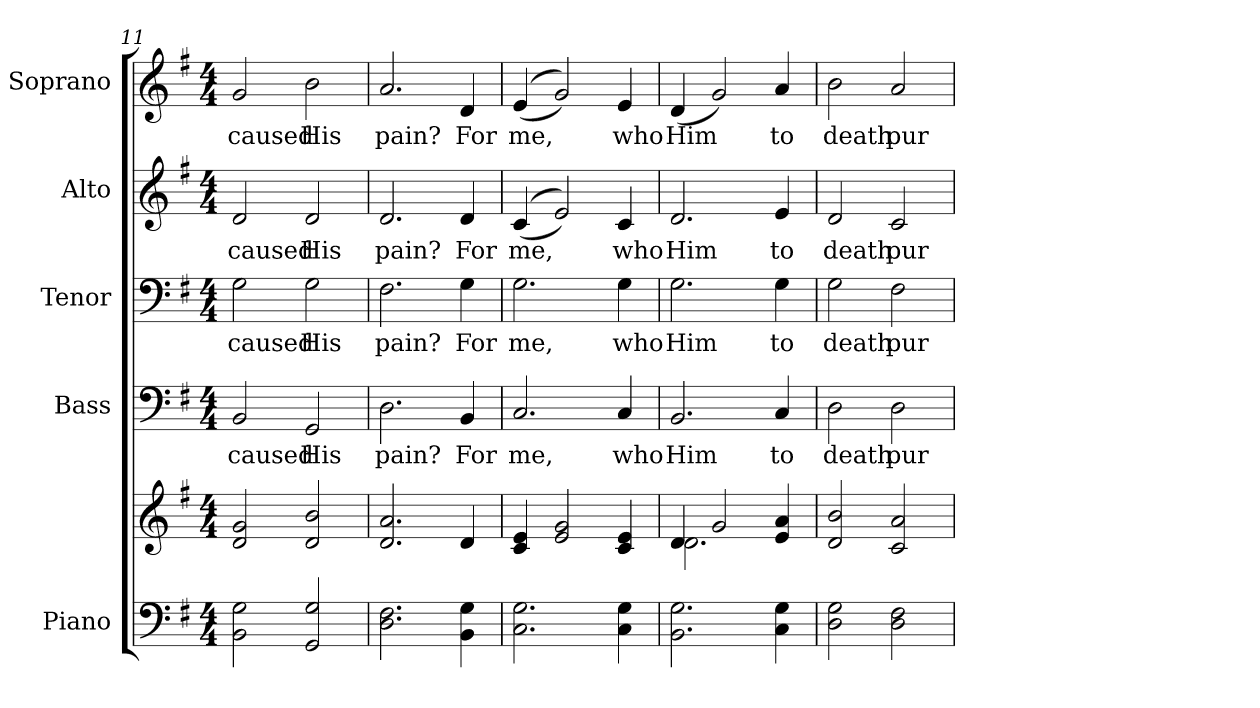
**kern	**kern	**kern	**text	**kern	**text	**kern	**text	**kern	**text
*part5	*part5	*part4	*part4	*part3	*part3	*part2	*part2	*part1	*part1
*staff6	*staff5	*staff4	*staff4	*staff3	*staff3	*staff2	*staff2	*staff1	*staff1
*I"Piano	*	*I"Bass	*	*I"Tenor	*	*I"Alto	*	*I"Soprano	*
*I'Pno.	*	*I'B.	*	*I'T.	*	*I'A.	*	*I'S.	*
*clefF4	*clefG2	*clefF4	*	*clefF4	*	*clefG2	*	*clefG2	*
*k[f#]	*k[f#]	*k[f#]	*	*k[f#]	*	*k[f#]	*	*k[f#]	*
*G:	*G:	*G:	*	*G:	*	*G:	*	*G:	*
*M4/4	*M4/4	*M4/4	*	*M4/4	*	*M4/4	*	*M4/4	*
=11	=11	=11	=11	=11	=11	=11	=11	=11	=11
!	!	!	!LO:LY:b:color=#000000	!	!	!	!	!	!
!	!	!	!	!	!LO:LY:b:color=#000000	!	!	!	!
!	!	!	!	!	!	!	!LO:LY:b:color=#000000	!	!
!	!	!	!	!	!	!	!	!	!LO:LY:b:color=#000000
2BBi\ 2Gi	2di/ 2gi	2BBi/	caused	2Gi\	caused	2di/	caused	2gi/	caused
!	!	!	!LO:LY:b:color=#000000	!	!	!	!	!	!
!	!	!	!	!	!LO:LY:b:color=#000000	!	!	!	!
!	!	!	!	!	!	!	!LO:LY:b:color=#000000	!	!
!	!	!	!	!	!	!	!	!	!LO:LY:b:color=#000000
2GGi/ 2Gi	2di/ 2bi	2GGi/	His	2Gi\	His	2di/	His	2bi\	His
=12	=12	=12	=12	=12	=12	=12	=12	=12	=12
!	!	!	!LO:LY:b:color=#000000	!	!	!	!	!	!
!	!	!	!	!	!LO:LY:b:color=#000000	!	!	!	!
!	!	!	!	!	!	!	!LO:LY:b:color=#000000	!	!
!	!	!	!	!	!	!	!	!	!LO:LY:b:color=#000000
2.Di\ 2.F#i	2.di/ 2.ai	2.Di\	pain?	2.F#i\	pain?	2.di/	pain?	2.ai/	pain?
!	!	!	!LO:LY:b:color=#000000	!	!	!	!	!	!
!	!	!	!	!	!LO:LY:b:color=#000000	!	!	!	!
!	!	!	!	!	!	!	!LO:LY:b:color=#000000	!	!
!	!	!	!	!	!	!	!	!	!LO:LY:b:color=#000000
4BBi\ 4Gi	4di/	4BBi/	For	4Gi\	For	4di/	For	4di/	For
!!LO:PB:g=z
=13	=13	=13	=13	=13	=13	=13	=13	=13	=13
!	!	!	!LO:LY:b:color=#000000	!	!	!	!	!	!
!	!	!	!	!	!LO:LY:b:color=#000000	!	!	!	!
!	!	!	!	!	!	!	!LO:LY:b:color=#000000	!	!
!	!	!	!	!	!	!	!	!	!LO:LY:b:color=#000000
2.Ci\ 2.Gi	4ci/ 4ei	2.Ci/	me,	2.Gi\	me,	((4ci/	me,	((4ei/	me,
.	2ei/ 2gi	.	.	.	.	2ei/))	.	2gi/))	.
!	!	!	!LO:LY:b:color=#000000	!	!	!	!	!	!
!	!	!	!	!	!LO:LY:b:color=#000000	!	!	!	!
!	!	!	!	!	!	!	!LO:LY:b:color=#000000	!	!
!	!	!	!	!	!	!	!	!	!LO:LY:b:color=#000000
4Ci\ 4Gi	4ci/ 4ei	4Ci/	who	4Gi\	who	4ci/	who	4ei/	who
=14	=14	=14	=14	=14	=14	=14	=14	=14	=14
*	*^	*	*	*	*	*	*	*	*
!	!	!	!	!LO:LY:b:color=#000000	!	!	!	!	!	!
!	!	!	!	!	!	!LO:LY:b:color=#000000	!	!	!	!
!	!	!	!	!	!	!	!	!LO:LY:b:color=#000000	!	!
!	!	!	!	!	!	!	!	!	!	!LO:LY:b:color=#000000
2.BBi\ 2.Gi	4di/	2.di\	2.BBi/	Him	2.Gi\	Him	2.di/	Him	(4di/	Him
.	2gi/	.	.	.	.	.	.	.	2gi/)	.
!	!	!	!	!LO:LY:b:color=#000000	!	!	!	!	!	!
!	!	!	!	!	!	!LO:LY:b:color=#000000	!	!	!	!
!	!	!	!	!	!	!	!	!LO:LY:b:color=#000000	!	!
!	!	!	!	!	!	!	!	!	!	!LO:LY:b:color=#000000
4Ci\ 4Gi	4ei/ 4ai	4ryy	4Ci/	to	4Gi\	to	4ei/	to	4ai/	to
*	*v	*v	*	*	*	*	*	*	*	*
=15	=15	=15	=15	=15	=15	=15	=15	=15	=15
*	*^	*	*	*	*	*	*	*	*
!	!	!	!	!LO:LY:b:color=#000000	!	!	!	!	!	!
*	*v	*v	*	*	*	*	*	*	*	*
*	*^	*	*	*	*	*	*	*	*
!	!	!	!	!	!	!LO:LY:b:color=#000000	!	!	!	!
*	*v	*v	*	*	*	*	*	*	*	*
*	*^	*	*	*	*	*	*	*	*
!	!	!	!	!	!	!	!	!LO:LY:b:color=#000000	!	!
*	*v	*v	*	*	*	*	*	*	*	*
*	*^	*	*	*	*	*	*	*	*
!	!	!	!	!	!	!	!	!	!	!LO:LY:b:color=#000000
*	*v	*v	*	*	*	*	*	*	*	*
2Di\ 2Gi	2di/ 2bi	2Di\	death	2Gi\	death	2di/	death	2bi\	death
!	!	!	!LO:LY:b:color=#000000	!	!	!	!	!	!
!	!	!	!	!	!LO:LY:b:color=#000000	!	!	!	!
!	!	!	!	!	!	!	!LO:LY:b:color=#000000	!	!
!	!	!	!	!	!	!	!	!	!LO:LY:b:color=#000000
2Di\ 2F#i	2ci/ 2ai	2Di\	pur-	2F#i\	pur-	2ci/	pur-	2ai/	pur-
=	=	=	=	=	=	=	=	=	=
*-	*-	*-	*-	*-	*-	*-	*-	*-	*-
